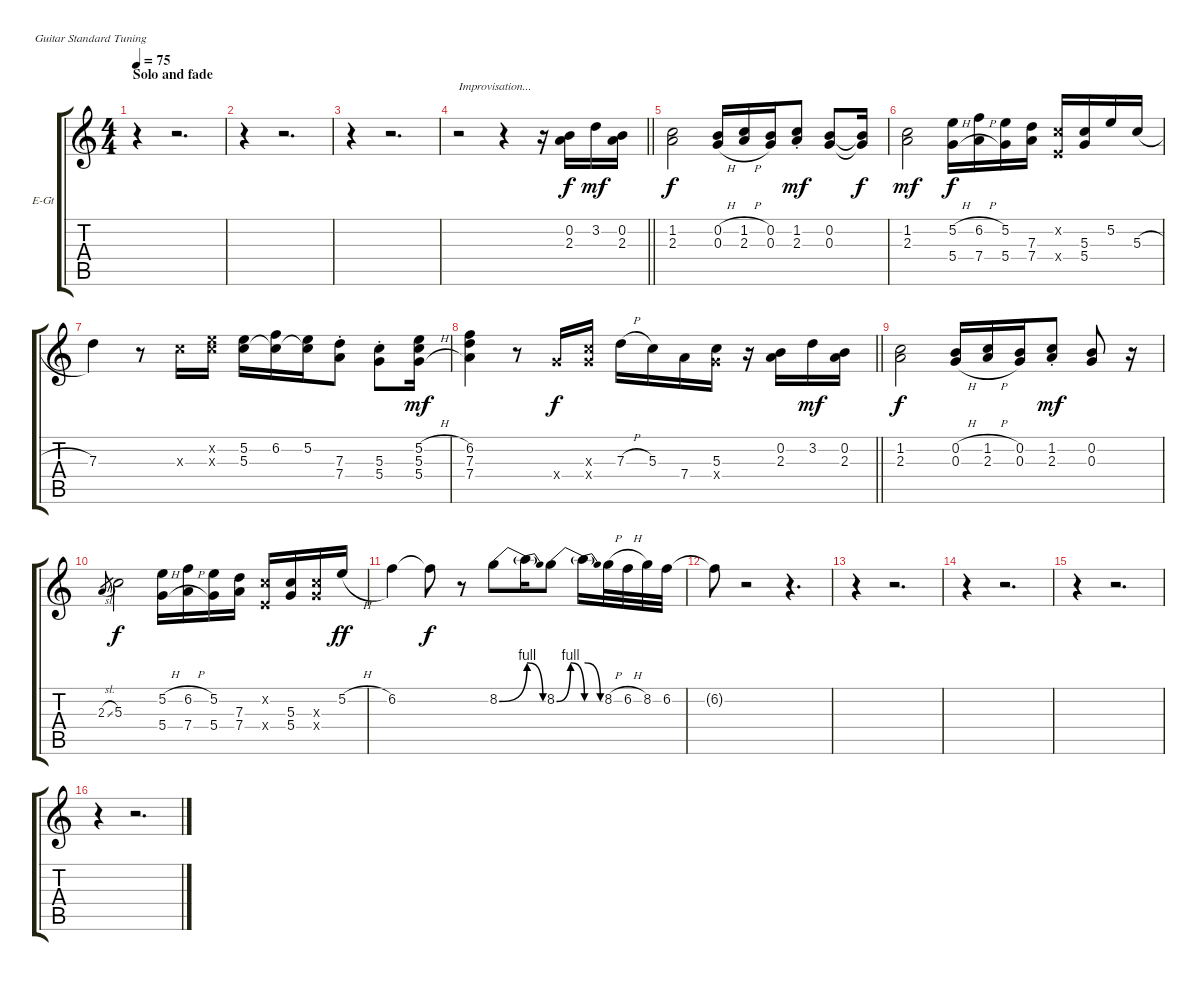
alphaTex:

\bracketExtendMode groupsimilarinstruments
\firstSystemTrackNameOrientation horizontal
\otherSystemsTrackNameOrientation horizontal
\track ("Track 9" "E-Gt") {instrument electricguitarclean}
\staff {score tabs}
\tuning (E4 B3 G3 D3 A2 E2)
\ts (4 4)
\section ("" "Solo and fade")
\tempo 75
\clef g2
\ks c
r.4{dy f} r.2{d} |
r.4 r.2{d} |
r.4 r.2{d} |
\barLineRight lightlight
r.2{txt "Improvisation..."} r.4 r.16 (0.2 2.3).16 3.2.16{dy mf} (0.2 2.3).16 |
(1.2 2.3).2{dy f} (0.2{h} 0.3{h}).16 (1.2{h} 2.3{h}).16 (0.2 0.3).16 (1.2{st} 2.3{st}).8{dy mf} (0.2 0.3).8 (0.2{t} 0.3{t}).16{dy f} |
(1.2 2.3).2{dy mf} (5.2{h} 5.4{h}).16{dy f} (6.2{h} 7.4{h}).16 (5.2 5.4).16 (7.3 7.4).16 (1.2{x} 2.4{x}).16 (5.3 5.4).16 5.2.16 5.3{h}.16 |
7.3.4 r.8 5.3{x}.16 (5.2{x} 5.3{x}).16 (5.2 5.3).16 (6.2 5.3{t}).16 (5.2 5.3{t}).16 (7.3{st} 7.4{st}).8 (5.3{st} 5.4{st}).8 (5.2{h} 5.3{h} 5.4{h}).16{dy mf} |
\barLineRight lightlight
(6.2 7.3 7.4).4 r.8 5.4{x}.16{dy f} (5.3{x} 5.4{x}).16 7.3{h}.16 5.3.16 7.4.16 (5.3 5.4{x}).16 r.16 (0.2 2.3).16 3.2.16{dy mf} (0.2 2.3).16 |
(1.2 2.3).2{dy f} (0.2{h} 0.3{h}).16 (1.2{h} 2.3{h}).16 (0.2 0.3).16 (1.2{st} 2.3{st}).8{dy mf} (0.2 0.3).8 r.16 |
2.3{sl}.8{gr} 5.3.2{dy f} (5.2{h} 5.4{h}).16 (6.2{h} 7.4{h}).16 (5.2 5.4).16 (7.3 7.4).16 (1.2{x} 2.4{x}).16 (5.3 5.4).16 (5.3{x} 5.4{x}).16 5.2{h}.16{dy ff} |
6.2.4 6.2{t}.8{dy f} r.8 8.2{be (bend 0 0 60 4)}.8 8.2{be (release 0 4 60 0) t}.16 8.2{be (bendrelease 0 0 30 4 30 4 60 0)}.8 8.2{be (release 0 4 60 0) t}.16 8.2{h}.32 6.2{h}.32 8.2.32 6.2.32 |
6.2{t}.8 r.2 r.4{d} |
r.4 r.2{d} |
r.4 r.2{d} |
r.4 r.2{d} |
r.4 r.2{d}
